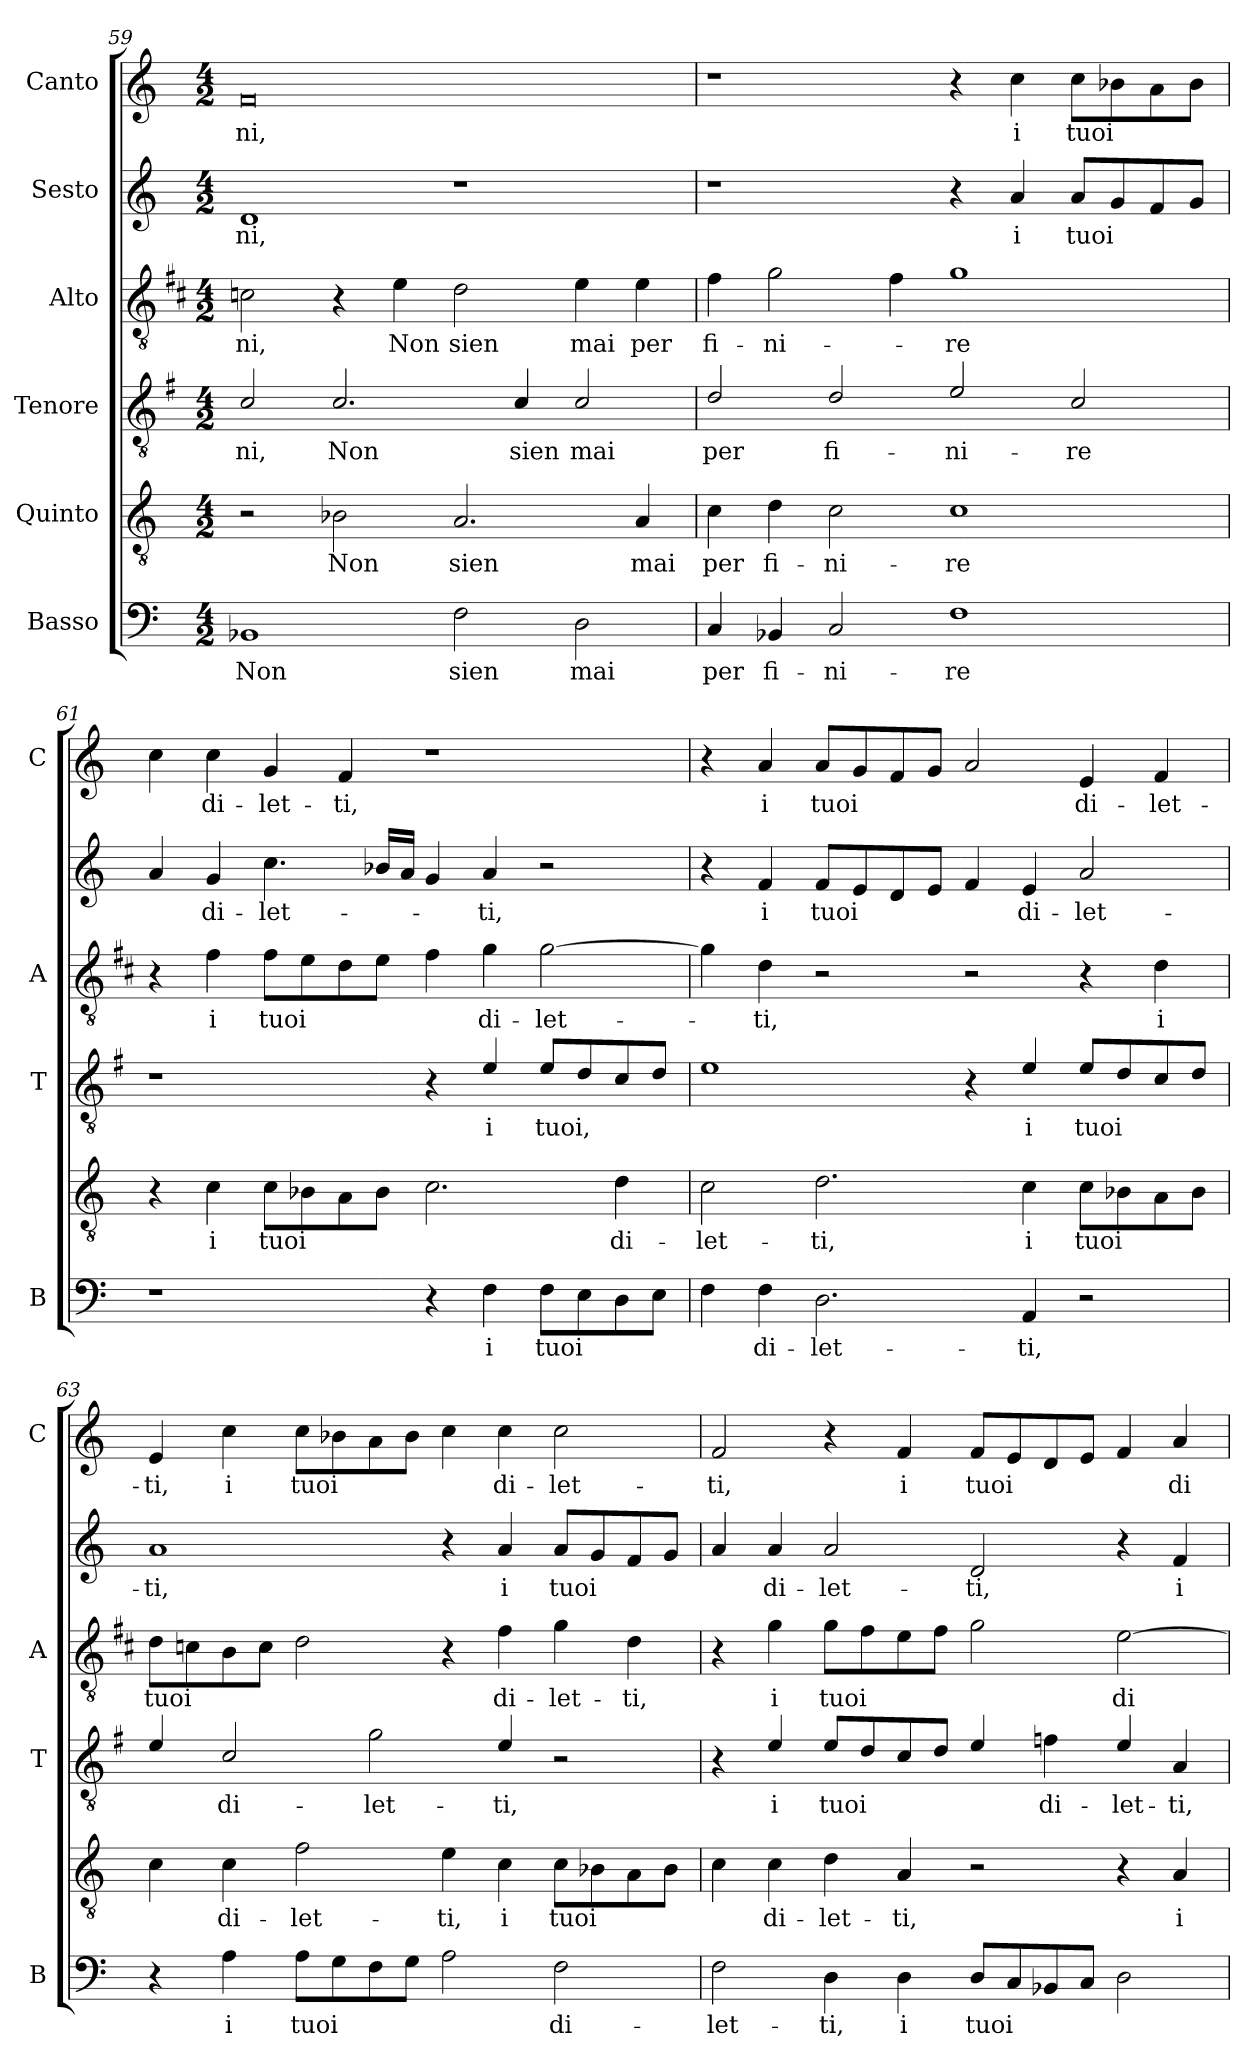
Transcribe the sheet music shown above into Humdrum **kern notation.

**kern	**text	**kern	**text	**kern	**text	**kern	**text	**kern	**text	**kern	**text
*part6	*part6	*part5	*part5	*part4	*part4	*part3	*part3	*part2	*part2	*part1	*part1
*staff6	*staff6	*staff5	*staff5	*staff4	*staff4	*staff3	*staff3	*staff2	*staff2	*staff1	*staff1
*I"Basso	*	*I"Quinto	*	*I"Tenore	*	*I"Alto	*	*I"Sesto	*	*I"Canto	*
*I'B	*	*	*	*I'T	*	*I'A	*	*	*	*I'C	*
*clefF4	*	*clefGv2	*	*clefGv2	*	*clefGv2	*	*clefG2	*	*clefG2	*
*	*	*	*	*ITrd4c7	*	*ITrd1c2	*	*	*	*	*
*k[]	*	*k[]	*	*k[]	*	*k[]	*	*k[]	*	*k[]	*
*C:	*	*C:	*	*C:	*	*C:	*	*C:	*	*C:	*
*M4/2	*	*M4/2	*	*M4/2	*	*M4/2	*	*M4/2	*	*M4/2	*
=59	=59	=59	=59	=59	=59	=59	=59	=59	=59	=59	=59
!	!LO:LY:b	!	!	!	!LO:LY:b	!	!LO:LY:b	!	!LO:LY:b	!	!LO:LY:b
1BB-X	Non	2r	.	2F/	-ni,	2B-X\	-ni,	1d	-ni,	0f	-ni,
!	!	!	!LO:LY:b	!	!LO:LY:b	!	!	!	!	!	!
.	.	2B-X\	Non	2.F/	Non	4r	.	.	.	.	.
!	!	!	!	!	!	!	!LO:LY:b	!	!	!	!
.	.	.	.	.	.	4d\	Non	.	.	.	.
!	!LO:LY:b	!	!LO:LY:b	!	!	!	!LO:LY:b	!	!	!	!
2F\	sien	2.A/	sien	.	.	2c\	sien	1r	.	.	.
!	!	!	!	!	!LO:LY:b	!	!	!	!	!	!
.	.	.	.	4F/	sien	.	.	.	.	.	.
!	!LO:LY:b	!	!	!	!LO:LY:b	!	!LO:LY:b	!	!	!	!
2D\	mai	.	.	2F/	mai	4d\	mai	.	.	.	.
!	!	!	!LO:LY:b	!	!	!	!LO:LY:b	!	!	!	!
.	.	4A/	mai	.	.	4d\	per	.	.	.	.
!!LO:LB:g=z
=60	=60	=60	=60	=60	=60	=60	=60	=60	=60	=60	=60
!	!LO:LY:b	!	!LO:LY:b	!	!LO:LY:b	!	!LO:LY:b	!	!	!	!
4C/	per	4c\	per	2G/	per	4e\	fi-	1r	.	1r	.
!	!LO:LY:b	!	!LO:LY:b	!	!	!	!LO:LY:b	!	!	!	!
4BB-X/	fi-	4d\	fi-	.	.	2f\	-ni-	.	.	.	.
!	!LO:LY:b	!	!LO:LY:b	!	!LO:LY:b	!	!	!	!	!	!
2C/	-ni-	2c\	-ni-	2G/	fi-	.	.	.	.	.	.
.	.	.	.	.	.	4e\	.	.	.	.	.
!	!LO:LY:b	!	!LO:LY:b	!	!LO:LY:b	!	!LO:LY:b	!	!	!	!
1F	-re	1c	-re	2A/	-ni-	1f	-re	4r	.	4r	.
!	!	!	!	!	!	!	!	!	!LO:LY:b	!	!LO:LY:b
.	.	.	.	.	.	.	.	4a/	i	4cc\	i
!	!	!	!	!	!LO:LY:b	!	!	!	!LO:LY:b	!	!LO:LY:b
.	.	.	.	2F/	-re	.	.	8a/L	tuoi	8cc\L	tuoi
.	.	.	.	.	.	.	.	8g/	.	8b-X\	.
.	.	.	.	.	.	.	.	8f/	.	8a\	.
.	.	.	.	.	.	.	.	8g/J	.	8b-\J	.
=61	=61	=61	=61	=61	=61	=61	=61	=61	=61	=61	=61
1r	.	4r	.	1r	.	4r	.	4a/	.	4cc\	.
!	!	!	!LO:LY:b	!	!	!	!LO:LY:b	!	!LO:LY:b	!	!LO:LY:b
.	.	4c\	i	.	.	4e\	i	4g/	di-	4cc\	di-
!	!	!	!LO:LY:b	!	!	!	!LO:LY:b	!	!LO:LY:b	!	!LO:LY:b
.	.	8c\L	tuoi	.	.	8e\L	tuoi	4.cc\	-let-	4g/	-let-
.	.	8B-X\	.	.	.	8d\	.	.	.	.	.
!	!	!	!	!	!	!	!	!	!	!	!LO:LY:b
.	.	8A\	.	.	.	8c\	.	.	.	4f/	-ti,
.	.	8B-\J	.	.	.	8d\J	.	16b-X/LL	.	.	.
.	.	.	.	.	.	.	.	16a/JJ	.	.	.
4r	.	2.c\	.	4r	.	4e\	.	4g/	.	1r	.
!	!LO:LY:b	!	!	!	!LO:LY:b	!	!LO:LY:b	!	!LO:LY:b	!	!
4F\	i	.	.	4A/	i	4f\	di-	4a/	-ti,	.	.
!	!LO:LY:b	!	!	!	!LO:LY:b	!	!LO:LY:b	!	!	!	!
8F\L	tuoi	.	.	8A/L	tuoi,	[2f\	-let-	2r	.	.	.
8E\	.	.	.	8G/	.	.	.	.	.	.	.
!	!	!	!LO:LY:b	!	!	!	!	!	!	!	!
8D\	.	4d\	di-	8F/	.	.	.	.	.	.	.
8E\J	.	.	.	8G/J	.	.	.	.	.	.	.
=62	=62	=62	=62	=62	=62	=62	=62	=62	=62	=62	=62
!	!	!	!LO:LY:b	!	!	!	!	!	!	!	!
4F\	.	2c\	-let-	1A	.	4f\]	.	4r	.	4r	.
!	!LO:LY:b	!	!	!	!	!	!LO:LY:b	!	!LO:LY:b	!	!LO:LY:b
4F\	di-	.	.	.	.	4c\	-ti,	4f/	i	4a/	i
!	!LO:LY:b	!	!LO:LY:b	!	!	!	!	!	!LO:LY:b	!	!LO:LY:b
2.D\	-let-	2.d\	-ti,	.	.	2r	.	8f/L	tuoi	8a/L	tuoi
.	.	.	.	.	.	.	.	8e/	.	8g/	.
.	.	.	.	.	.	.	.	8d/	.	8f/	.
.	.	.	.	.	.	.	.	8e/J	.	8g/J	.
.	.	.	.	4r	.	2r	.	4f/	.	2a/	.
!	!LO:LY:b	!	!LO:LY:b	!	!LO:LY:b	!	!	!	!LO:LY:b	!	!
4AA/	-ti,	4c\	i	4A/	i	.	.	4e/	di-	.	.
!	!	!	!LO:LY:b	!	!LO:LY:b	!	!	!	!LO:LY:b	!	!LO:LY:b
2r	.	8c\L	tuoi	8A/L	tuoi	4r	.	2a/	-let-	4e/	di-
.	.	8B-X\	.	8G/	.	.	.	.	.	.	.
!	!	!	!	!	!	!	!LO:LY:b	!	!	!	!LO:LY:b
.	.	8A\	.	8F/	.	4c\	i	.	.	4f/	-let-
.	.	8B-\J	.	8G/J	.	.	.	.	.	.	.
=63	=63	=63	=63	=63	=63	=63	=63	=63	=63	=63	=63
!	!	!	!	!	!	!	!LO:LY:b	!	!LO:LY:b	!	!LO:LY:b
4r	.	4c\	.	4A/	.	8c\L	tuoi	1a	-ti,	4e/	-ti,
.	.	.	.	.	.	8B-X\	.	.	.	.	.
!	!LO:LY:b	!	!LO:LY:b	!	!LO:LY:b	!	!	!	!	!	!LO:LY:b
4A\	i	4c\	di-	2F/	di-	8A\	.	.	.	4cc\	i
.	.	.	.	.	.	8B-\J	.	.	.	.	.
!	!LO:LY:b	!	!LO:LY:b	!	!	!	!	!	!	!	!LO:LY:b
8A\L	tuoi	2f\	-let-	.	.	2c\	.	.	.	8cc\L	tuoi
8G\	.	.	.	.	.	.	.	.	.	8b-X\	.
!	!	!	!	!	!LO:LY:b	!	!	!	!	!	!
8F\	.	.	.	2c\	-let-	.	.	.	.	8a\	.
8G\J	.	.	.	.	.	.	.	.	.	8b-\J	.
!	!	!	!LO:LY:b	!	!	!	!	!	!	!	!
2A\	.	4e\	-ti,	.	.	4r	.	4r	.	4cc\	.
!	!	!	!LO:LY:b	!	!LO:LY:b	!	!LO:LY:b	!	!LO:LY:b	!	!LO:LY:b
.	.	4c\	i	4A/	-ti,	4e\	di-	4a/	i	4cc\	di-
!	!LO:LY:b	!	!LO:LY:b	!	!	!	!LO:LY:b	!	!LO:LY:b	!	!LO:LY:b
2F\	di-	8c\L	tuoi	2r	.	4f\	-let-	8a/L	tuoi	2cc\	-let-
.	.	8B-X\	.	.	.	.	.	8g/	.	.	.
!	!	!	!	!	!	!	!LO:LY:b	!	!	!	!
.	.	8A\	.	.	.	4c\	-ti,	8f/	.	.	.
.	.	8B-\J	.	.	.	.	.	8g/J	.	.	.
=64	=64	=64	=64	=64	=64	=64	=64	=64	=64	=64	=64
!	!LO:LY:b	!	!	!	!	!	!	!	!	!	!LO:LY:b
2F\	-let-	4c\	.	4r	.	4r	.	4a/	.	2f/	-ti,
!	!	!	!LO:LY:b	!	!LO:LY:b	!	!LO:LY:b	!	!LO:LY:b	!	!
.	.	4c\	di-	4A/	i	4f\	i	4a/	di-	.	.
!	!LO:LY:b	!	!LO:LY:b	!	!LO:LY:b	!	!LO:LY:b	!	!LO:LY:b	!	!
4D\	-ti,	4d\	-let-	8A/L	tuoi	8f\L	tuoi	2a/	-let-	4r	.
.	.	.	.	8G/	.	8e\	.	.	.	.	.
!	!LO:LY:b	!	!LO:LY:b	!	!	!	!	!	!	!	!LO:LY:b
4D\	i	4A/	-ti,	8F/	.	8d\	.	.	.	4f/	i
.	.	.	.	8G/J	.	8e\J	.	.	.	.	.
!	!LO:LY:b	!	!	!	!	!	!	!	!LO:LY:b	!	!LO:LY:b
8D/L	tuoi	2r	.	4A/	.	2f\	.	2d/	-ti,	8f/L	tuoi
8C/	.	.	.	.	.	.	.	.	.	8e/	.
!	!	!	!	!	!LO:LY:b	!	!	!	!	!	!
8BB-X/	.	.	.	4B-X\	di-	.	.	.	.	8d/	.
8C/J	.	.	.	.	.	.	.	.	.	8e/J	.
!	!	!	!	!	!LO:LY:b	!	!LO:LY:b	!	!	!	!
2D\	.	4r	.	4A/	-let-	[2d\	di-	4r	.	4f/	.
!	!	!	!LO:LY:b	!	!LO:LY:b	!	!	!	!LO:LY:b	!	!LO:LY:b
.	.	4A/	i	4D/	-ti,	.	.	4f/	i	4a/	di-
=	=	=	=	=	=	=	=	=	=	=	=
*-	*-	*-	*-	*-	*-	*-	*-	*-	*-	*-	*-
